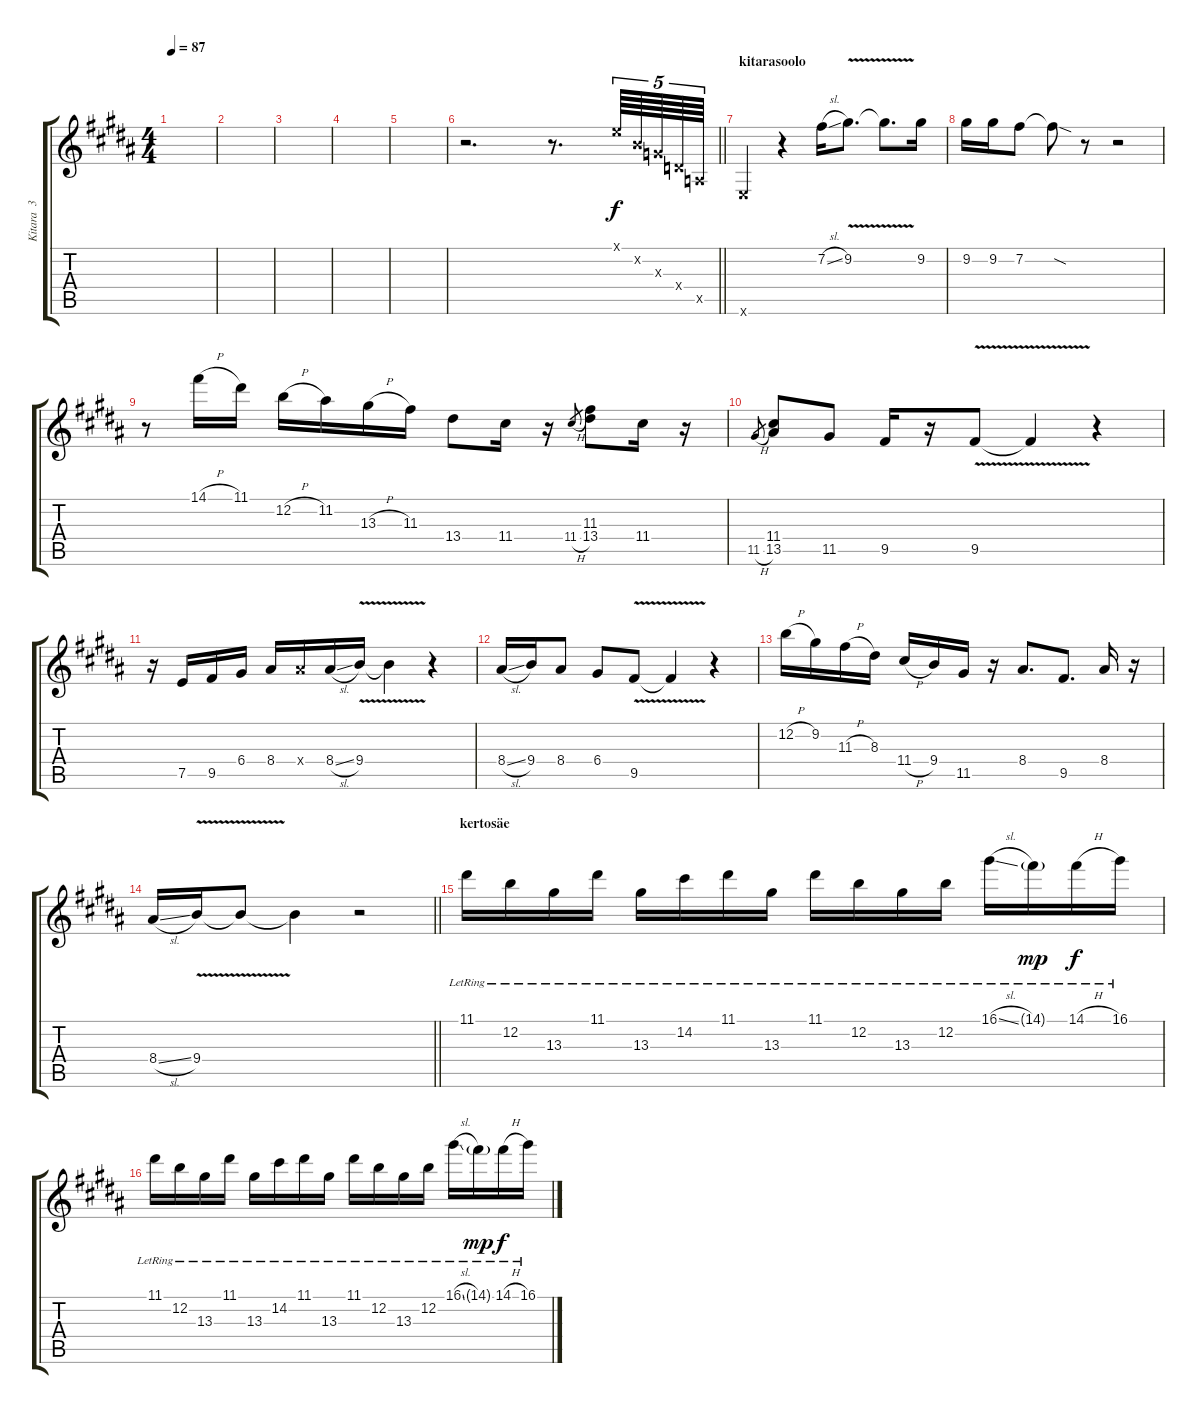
\track ("Kitara  3" "Kitara  3") {instrument acousticguitarsteel}
\staff {score tabs}
\tuning (E4 B3 G3 D3 A2 E2) {hide}
\ts (4 4)
\tempo 87
\clef g2
\ks g#minor
|
|
|
|
|
\barLineRight lightlight
r.2{d instrument overdrivenguitar} r.8{d} 0.1{x}.64{tu (5 4)} 0.2{x}.64{tu (5 4)} 0.3{x}.64{tu (5 4)} 0.4{x}.64{tu (5 4)} 0.5{x}.64{tu (5 4)} |
\section ("" "kitarasoolo")
0.6{x}.4 r.4 7.2{sl}.16 9.2{v}.8{d} 9.2{t}.8{d} 9.2.16 |
9.2.16 9.2.16 7.2.8 7.2{sod t}.8 r.8 r.2 |
r.8 14.1{h}.16 11.1.16 12.2{h}.16 11.2.16 13.3{h}.16 11.3.16 13.4.8 11.4.16 r.16 11.4{h}.8{gr} (11.3 13.4).8 11.4.16 r.16 |
11.5{h}.8{gr} (11.4 13.5).8 11.5.8 9.5.16 r.16 9.5{v}.8 9.5{t}.4 r.4 |
r.16 7.5.16 9.5.16 6.4.16 8.4.16 8.4{x}.16 8.4{sl}.16 9.4{v}.16 9.4{t}.4 r.4 |
8.4{sl}.16 9.4.16 8.4.8 6.4.8 9.5{v}.8 9.5{t}.4 r.4 |
12.2{h}.16 9.2.16 11.3{h}.16 8.3.16 11.4{h}.16 9.4.16 11.5.16 r.16 8.4.8{d} 9.5.8{d} 8.4.16 r.16 |
\barLineRight lightlight
8.4{sl}.16 9.4{v}.16 9.4{t}.8 9.4{t}.4 r.2 |
\section ("" "kertosäe")
11.1{lr}.16{instrument acousticguitarsteel} 12.2{lr}.16 13.3{lr}.16 11.1{lr}.16 13.3{lr}.16 14.2{lr}.16 11.1{lr}.16 13.3{lr}.16 11.1{lr}.16 12.2{lr}.16 13.3{lr}.16 12.2{lr}.16 16.1{sl lr}.16 14.1{g lr}.16{dy mp} 14.1{h lr}.16{dy f} 16.1{lr}.16 |
11.1{lr}.16 12.2{lr}.16 13.3{lr}.16 11.1{lr}.16 13.3{lr}.16 14.2{lr}.16 11.1{lr}.16 13.3{lr}.16 11.1{lr}.16 12.2{lr}.16 13.3{lr}.16 12.2{lr}.16 16.1{sl lr}.16 14.1{g lr}.16{dy mp} 14.1{h lr}.16{dy f} 16.1{lr}.16
